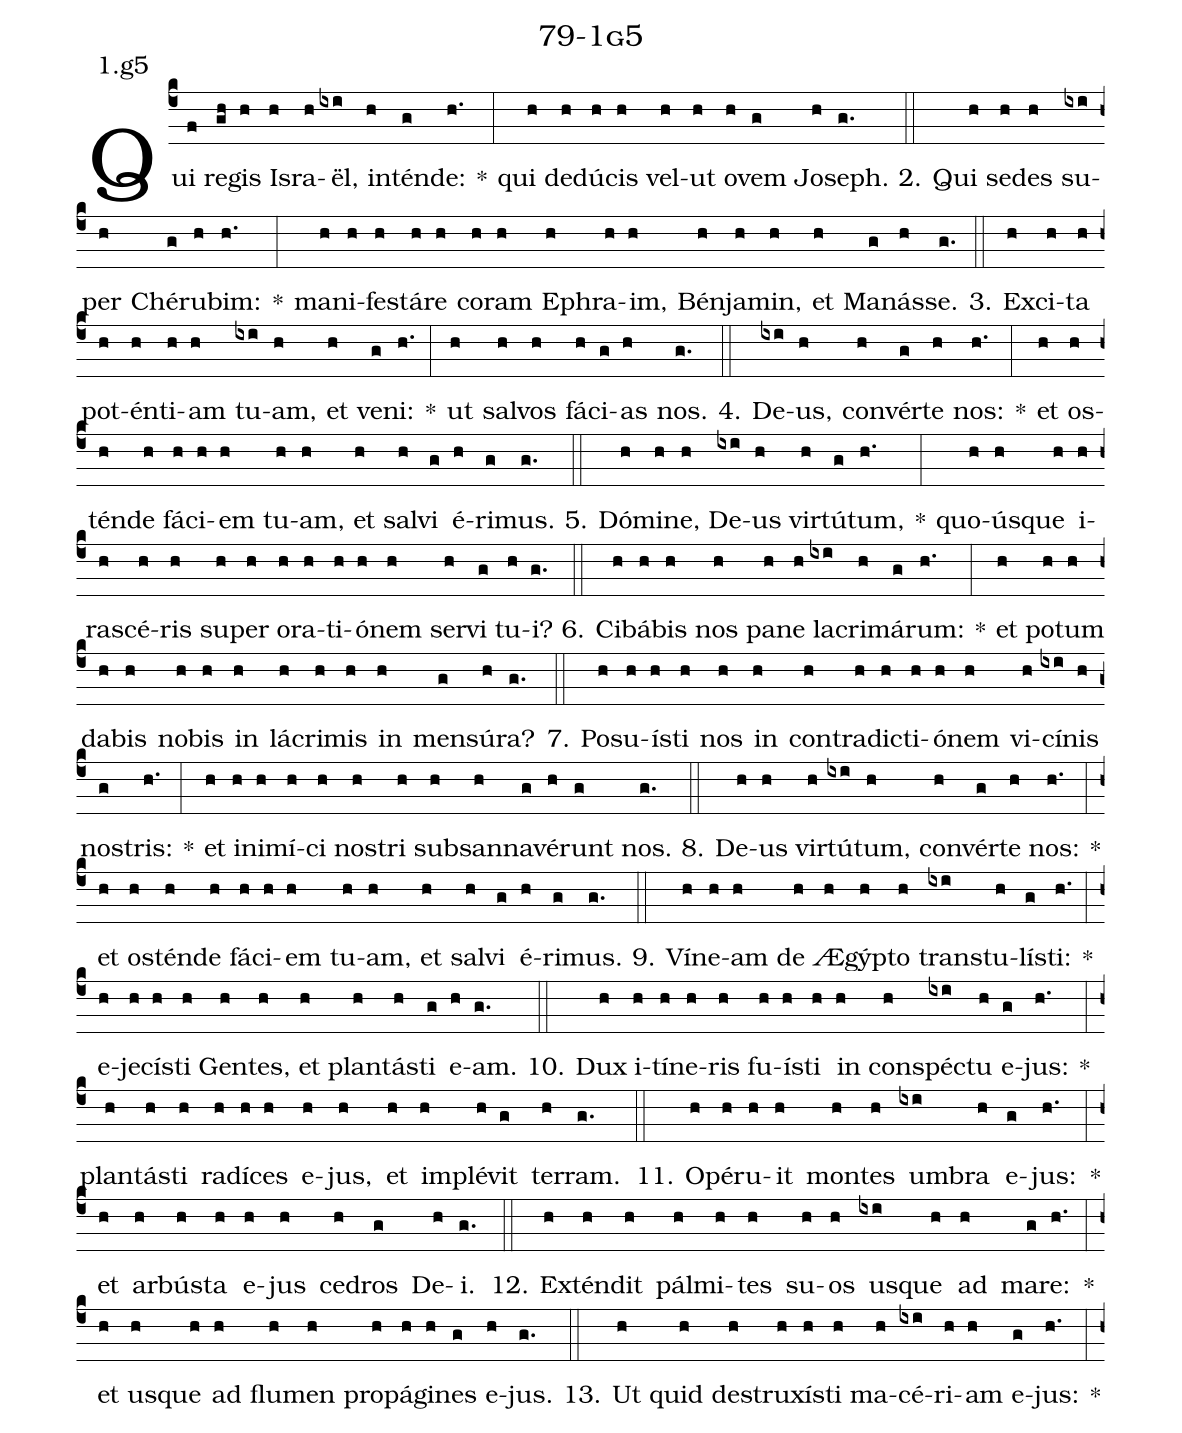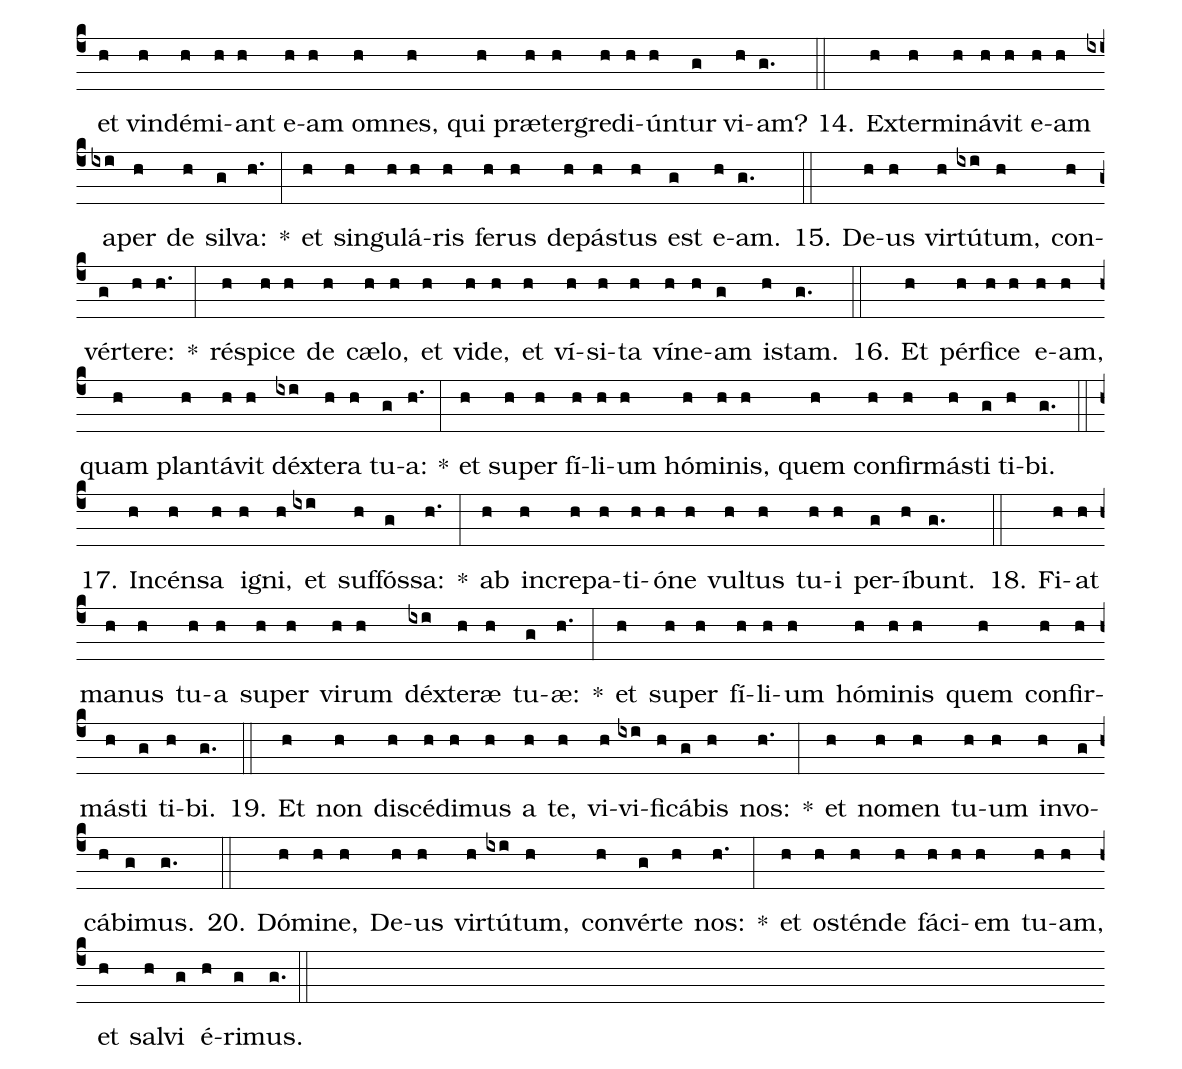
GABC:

name: 79-1g5;
annotation: 1.g5;
%%
(c4)Qui(f) re(gh)gis(h) Is(h)ra(h)ël,(ixi) in(h)tén(g)de:(h.) *(:) qui(h) de(h)dú(h)cis(h) vel(h)ut(h) o(h)vem(g) Jo(h)seph.(g.) (::)
2. Qui(h) se(h)des(h) su(ixi)per(h) Ché(g)ru(h)bim:(h.) *(:) ma(h)ni(h)fes(h)tá(h)re(h) co(h)ram(h) E(h)phra(h)im,(h) Bén(h)ja(h)min,(h) et(h) Ma(g)nás(h)se.(g.) (::)
3. Ex(h)ci(h)ta(h) pot(h)én(h)ti(h)am(h) tu(ixi)am,(h) et(h) ve(g)ni:(h.) *(:) ut(h) sal(h)vos(h) fá(h)ci(g)as(h) nos.(g.) (::)
4. De(ixi)us,(h) con(h)vér(g)te(h) nos:(h.) *(:) et(h) os(h)tén(h)de(h) fá(h)ci(h)em(h) tu(h)am,(h) et(h) sal(h)vi(g) é(h)ri(g)mus.(g.) (::)
5. Dó(h)mi(h)ne,(h) De(ixi)us(h) vir(h)tú(g)tum,(h.) *(:) quo(h)ús(h)que(h) i(h)ra(h)scé(h)ris(h) su(h)per(h) o(h)ra(h)ti(h)ó(h)nem(h) ser(h)vi(g) tu(h)i?(g.) (::)
6. Ci(h)bá(h)bis(h) nos(h) pa(h)ne(h) la(ixi)cri(h)má(g)rum:(h.) *(:) et(h) po(h)tum(h) da(h)bis(h) no(h)bis(h) in(h) lá(h)cri(h)mis(h) in(h) men(g)sú(h)ra?(g.) (::)
7. Po(h)su(h)ís(h)ti(h) nos(h) in(h) con(h)tra(h)dic(h)ti(h)ó(h)nem(h) vi(h)cí(ixi)nis(h) nos(g)tris:(h.) *(:) et(h) in(h)i(h)mí(h)ci(h) nos(h)tri(h) sub(h)san(h)na(g)vé(h)runt(g) nos.(g.) (::)
8. De(h)us(h) vir(h)tú(ixi)tum,(h) con(h)vér(g)te(h) nos:(h.) *(:) et(h) os(h)tén(h)de(h) fá(h)ci(h)em(h) tu(h)am,(h) et(h) sal(h)vi(g) é(h)ri(g)mus.(g.) (::)
9. Ví(h)ne(h)am(h) de(h) Æ(h)gýp(h)to(h) trans(ixi)tu(h)lís(g)ti:(h.) *(:) e(h)je(h)cís(h)ti(h) Gen(h)tes,(h) et(h) plan(h)tás(h)ti(g) e(h)am.(g.) (::)
10. Dux(h) i(h)tí(h)ne(h)ris(h) fu(h)ís(h)ti(h) in(h) con(h)spéc(ixi)tu(h) e(g)jus:(h.) *(:) plan(h)tás(h)ti(h) ra(h)dí(h)ces(h) e(h)jus,(h) et(h) im(h)plé(h)vit(g) ter(h)ram.(g.) (::)
11. O(h)pé(h)ru(h)it(h) mon(h)tes(h) um(ixi)bra(h) e(g)jus:(h.) *(:) et(h) ar(h)bús(h)ta(h) e(h)jus(h) ce(h)dros(g) De(h)i.(g.) (::)
12. Ex(h)tén(h)dit(h) pál(h)mi(h)tes(h) su(h)os(h) us(ixi)que(h) ad(h) ma(g)re:(h.) *(:) et(h) us(h)que(h) ad(h) flu(h)men(h) pro(h)pá(h)gi(h)nes(g) e(h)jus.(g.) (::)
13. Ut(h) quid(h) de(h)stru(h)xís(h)ti(h) ma(h)cé(ixi)ri(h)am(h) e(g)jus:(h.) *(:) et(h) vin(h)dé(h)mi(h)ant(h) e(h)am(h) om(h)nes,(h) qui(h) præ(h)ter(h)gre(h)di(h)ún(h)tur(g) vi(h)am?(g.) (::)
14. Ex(h)ter(h)mi(h)ná(h)vit(h) e(h)am(h) a(ixi)per(h) de(h) sil(g)va:(h.) *(:) et(h) sin(h)gu(h)lá(h)ris(h) fe(h)rus(h) de(h)pás(h)tus(h) est(g) e(h)am.(g.) (::)
15. De(h)us(h) vir(h)tú(ixi)tum,(h) con(h)vér(g)te(h)re:(h.) *(:) ré(h)spi(h)ce(h) de(h) cæ(h)lo,(h) et(h) vi(h)de,(h) et(h) ví(h)si(h)ta(h) ví(h)ne(h)am(g) is(h)tam.(g.) (::)
16. Et(h) pér(h)fi(h)ce(h) e(h)am,(h) quam(h) plan(h)tá(h)vit(h) déx(ixi)te(h)ra(h) tu(g)a:(h.) *(:) et(h) su(h)per(h) fí(h)li(h)um(h) hó(h)mi(h)nis,(h) quem(h) con(h)fir(h)más(h)ti(g) ti(h)bi.(g.) (::)
17. In(h)cén(h)sa(h) i(h)gni,(h) et(ixi) suf(h)fós(g)sa:(h.) *(:) ab(h) in(h)cre(h)pa(h)ti(h)ó(h)ne(h) vul(h)tus(h) tu(h)i(h) per(g)í(h)bunt.(g.) (::)
18. Fi(h)at(h) ma(h)nus(h) tu(h)a(h) su(h)per(h) vi(h)rum(h) déx(ixi)te(h)ræ(h) tu(g)æ:(h.) *(:) et(h) su(h)per(h) fí(h)li(h)um(h) hó(h)mi(h)nis(h) quem(h) con(h)fir(h)más(h)ti(g) ti(h)bi.(g.) (::)
19. Et(h) non(h) di(h)scé(h)di(h)mus(h) a(h) te,(h) vi(h)vi(ixi)fi(h)cá(g)bis(h) nos:(h.) *(:) et(h) no(h)men(h) tu(h)um(h) in(h)vo(g)cá(h)bi(g)mus.(g.) (::)
20. Dó(h)mi(h)ne,(h) De(h)us(h) vir(h)tú(ixi)tum,(h) con(h)vér(g)te(h) nos:(h.) *(:) et(h) os(h)tén(h)de(h) fá(h)ci(h)em(h) tu(h)am,(h) et(h) sal(h)vi(g) é(h)ri(g)mus.(g.) (::)
